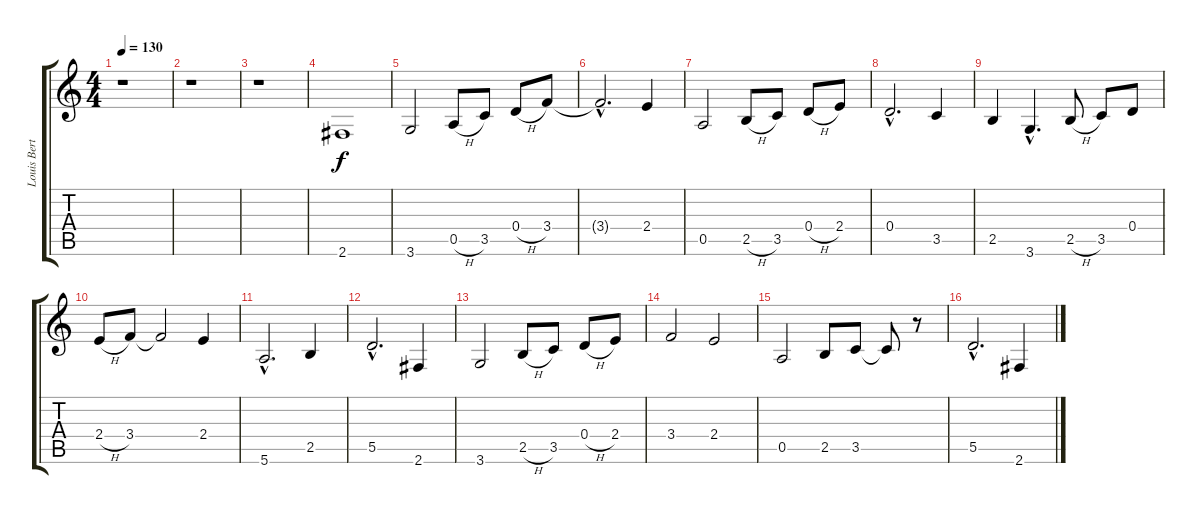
\track ("Louis Bertignac" "Louis Bert") {instrument overdrivenguitar}
\staff {score tabs}
\tuning (E4 B3 G3 D3 A2 E2) {hide}
\ts (4 4)
\tempo 130
\clef g2
\ks c
r.1{dy f instrument overdrivenguitar} |
r.1 |
r.1 |
2.6.1 |
3.6.2 0.5{h}.8 3.5.8 0.4{h}.8 3.4.8 |
3.4{hac t}.2{d} 2.4.4 |
0.5.2 2.5{h}.8 3.5.8 0.4{h}.8 2.4.8 |
0.4{hac}.2{d} 3.5.4 |
2.5.4 3.6{hac}.4{d} 2.5{h}.8 3.5.8 0.4.8 |
2.4{h}.8 3.4.8 3.4{t}.2 2.4.4 |
5.6{hac}.2{d} 2.5.4 |
5.5{hac}.2{d} 2.6.4 |
3.6.2 2.5{h}.8 3.5.8 0.4{h}.8 2.4.8 |
3.4.2 2.4.2 |
0.5.2 2.5.8 3.5.8 3.5{t}.8 r.8 |
5.5{hac}.2{d} 2.6.4
